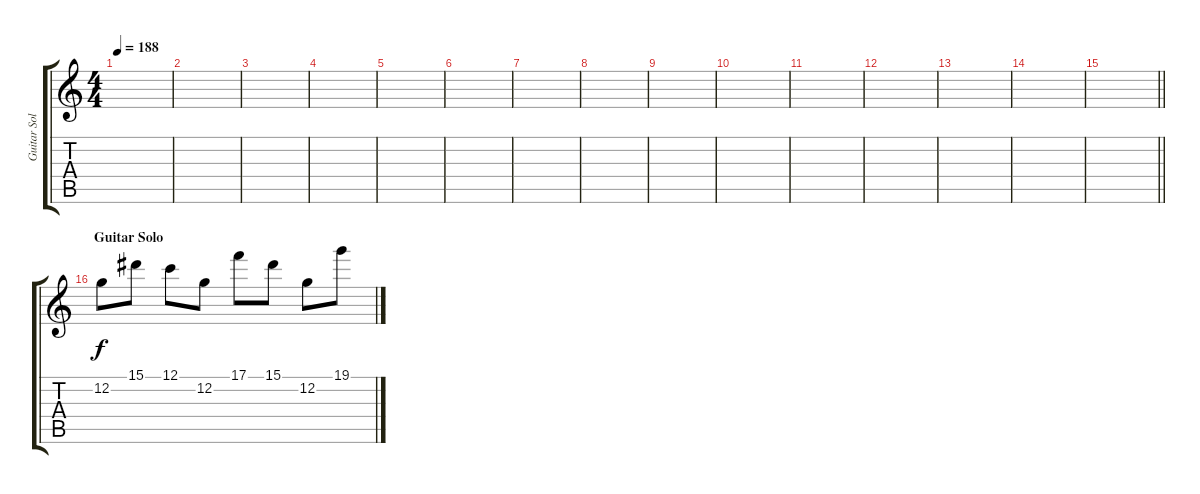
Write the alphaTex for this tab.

\track ("Guitar Solo" "Guitar Sol") {instrument distortionguitar}
\staff {score tabs}
\tuning (C4 G3 Eb3 Bb2 F2 C2) {hide}
\ts (4 4)
\tempo 188
\clef g2
\ks c
|
|
|
|
|
|
|
|
|
|
|
|
|
|
\barLineRight lightlight
|
\section ("" "Guitar Solo")
12.2.8 15.1.8 12.1.8 12.2.8 17.1.8 15.1.8 12.2.8 19.1.8
